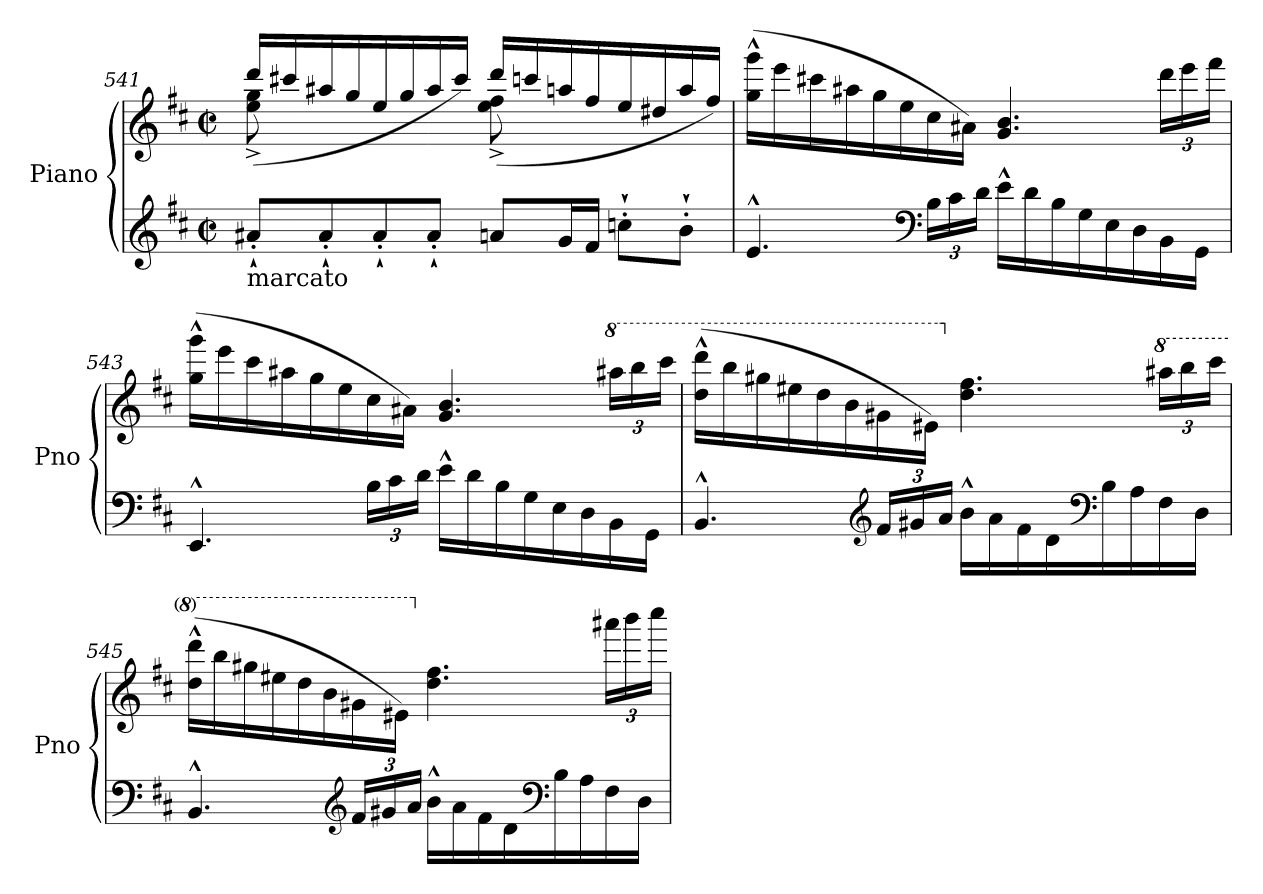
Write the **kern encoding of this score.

**kern	**kern
*part1	*part1
*staff2	*staff1
*I"Piano	*
*I'Pno	*
!!LO:LB:g=z
*clefG2	*clefG2
*k[f#c#]	*k[f#c#]
*M4/4	*M4/4
*met(c|)	*met(c|)
=541	=541
*	*^
!LO:TX:b:t=marcato	!	!
8a#X'`/L	8ee\ 8gg\	(16ddd^/LL
.	.	16ccc#X/
8a#'`/	8ryy	16aa#X/
.	.	16gg/
8a#'`/	4ryy	16ee/
.	.	16gg/
8a#'`/J	.	16aa#/
.	.	16ccc#/JJ)
8an/L	8ee\ 8ff#\	(16ddd^/LL
.	.	16cccn/
16g/L	8ryy	16aan/
16f#/JJ	.	16ff#/
8ccn'`\L	4ryy	16ee/
.	.	16dd#X/
8b'`\J	.	16aa/
.	.	16ff#/JJ)
=542	=542	=542
!	!LO:TX:b:t=più rinforz.	!
*	*v	*v
4.e^^/	(16gg\^^ 16ggg\^^LL
.	16eee\
.	16ccc#X\
.	16aa#X\
.	16gg\
.	16ee\
*clefF4	*
*Xbrackettup	*
24B\LL	16cc#\
24c#\	.
.	16a#X\JJ)
24d\JJ	.
16e^^\LL	4.g/ 4.b/
16d\	.
16B\	.
16G\	.
16E\	.
16D\	.
*	*Xbrackettup
16BB\	24ddd\LL
.	24eee\
16GG\JJ	.
.	24fff#\JJ
!!LO:LB:g=z
=543	=543
4.EE^^/	(16gg\^^ 16ggg\^^LL
.	16eee\
.	16ccc#\
.	16aa#X\
.	16gg\
.	16ee\
24B\LL	16cc#\
24c#\	.
.	16a#X\JJ)
24d\JJ	.
16e^^\LL	4.g/ 4.b/
16d\	.
16B\	.
16G\	.
16E\	.
16D\	.
*	*8va
16BB\	24aaa#X\LL
.	24bbb\
16GG\JJ	.
.	24cccc#\JJ
=544	=544
4.BB^^/	(16ddd\^^ 16dddd\^^LL
.	16bbb\
.	16ggg#X\
.	16eee#X\
.	16ddd\
.	16bb\
*clefG2	*
24f#/LL	16gg#X\
24g#X/	.
.	16ee#X\JJ)
24a/JJ	.
*	*X8va
16b^^\LL	4.dd\ 4.ff#\
16a\	.
16f#\	.
16d\	.
*clefF4	*
16B\	.
16A\	.
*	*8va
16F#\	24aaa#X\LL
.	24bbb\
16D\JJ	.
.	24cccc#\JJ
!!LO:PB:g=z
=545	=545
4.BB^^/	(16ddd\^^ 16dddd\^^LL
.	16bbb\
.	16ggg#X\
.	16eee#X\
.	16ddd\
.	16bb\
*clefG2	*
24f#/LL	16gg#X\
24g#X/	.
.	16ee#X\JJ)
24a/JJ	.
*	*X8va
16b^^\LL	4.dd\ 4.ff#\
16a\	.
16f#\	.
16d\	.
*clefF4	*
16B\	.
16A\	.
16F#\	24aaa#X\LL
.	24bbb\
16D\JJ	.
.	24cccc#\JJ
=	=
*-	*-
